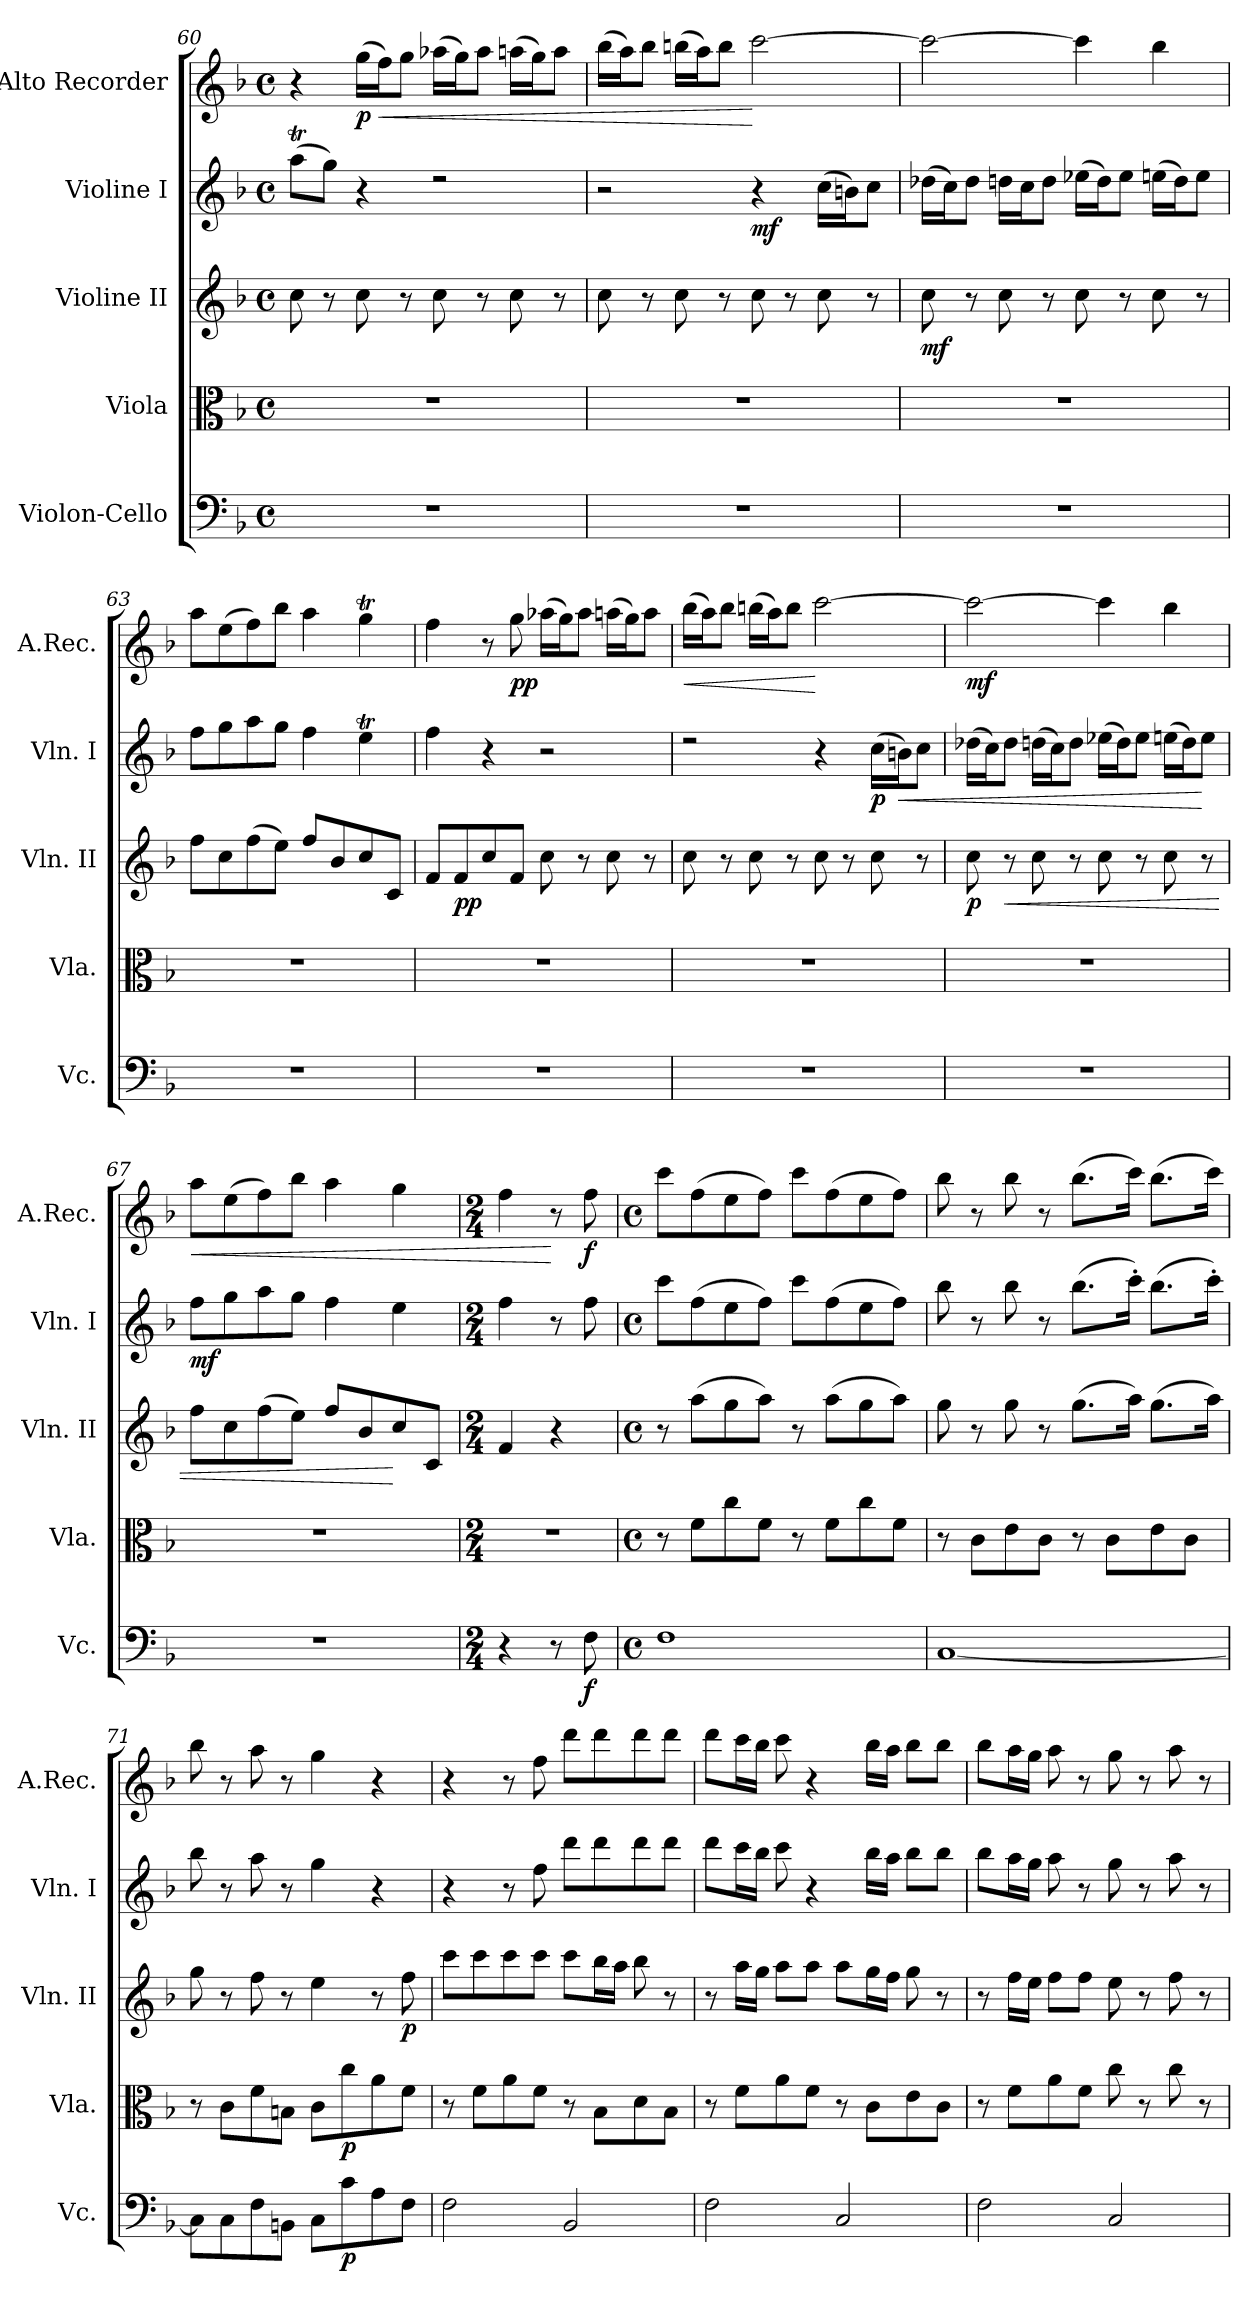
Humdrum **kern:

**kern	**dynam	**kern	**dynam	**kern	**dynam	**kern	**dynam	**kern	**dynam
*part5	*part5	*part4	*part4	*part3	*part3	*part2	*part2	*part1	*part1
*staff5	*staff5	*staff4	*staff4	*staff3	*staff3	*staff2	*staff2	*staff1	*staff1
*I"Violon-Cello	*	*I"Viola	*	*I"Violine II	*	*I"Violine I	*	*I"Alto Recorder	*
*I'Vc.	*	*I'Vla.	*	*I'Vln. II	*	*I'Vln. I	*	*I'A.Rec.	*
*clefF4	*	*clefC3	*	*clefG2	*	*clefG2	*	*clefG2	*
*k[b-]	*	*k[b-]	*	*k[b-]	*	*k[b-]	*	*k[b-]	*
*M4/4	*	*M4/4	*	*M4/4	*	*M4/4	*	*M4/4	*
*met(c)	*	*met(c)	*	*met(c)	*	*met(c)	*	*met(c)	*
=60	=60	=60	=60	=60	=60	=60	=60	=60	=60
1r	.	1r	.	8cc\	.	(>8aat\L	.	4r	.
.	.	.	.	8r	.	8gg\J)	.	.	.
!	!	!	!	!	!	!	!	!	!LO:DY:b
.	.	.	.	8cc\	.	4r	.	(>16gg\LL	p
!	!	!	!	!	!	!	!	!	!LO:HP:b
.	.	.	.	.	.	.	.	16ff\J)	<
.	.	.	.	8r	.	.	.	8gg\J	.
.	.	.	.	8cc\	.	2rdd	.	(>16aa-X\LL	.
.	.	.	.	.	.	.	.	16gg\J)	.
.	.	.	.	8r	.	.	.	8aa-\J	.
.	.	.	.	8cc\	.	.	.	(>16aan\LL	.
.	.	.	.	.	.	.	.	16gg\J)	.
.	.	.	.	8r	.	.	.	8aa\J	.
!!LO:LB:g=z
=61	=61	=61	=61	=61	=61	=61	=61	=61	=61
1r	.	1r	.	8cc\	.	2r	.	(>16bb-\LL	.
.	.	.	.	.	.	.	.	16aa\J)	.
.	.	.	.	8r	.	.	.	8bb-\J	.
.	.	.	.	8cc\	.	.	.	(>16bbn\LL	.
.	.	.	.	.	.	.	.	16aa\J)	.
.	.	.	.	8r	.	.	.	8bb\J	.
!	!	!	!	!	!	!	!LO:DY:b	!	!
.	.	.	.	8cc\	.	4r	mf	[2ccc\	[
.	.	.	.	8r	.	.	.	.	.
.	.	.	.	8cc\	.	(>16cc\LL	.	.	.
.	.	.	.	.	.	16bn\J)	.	.	.
.	.	.	.	8r	.	8cc\J	.	.	.
=62	=62	=62	=62	=62	=62	=62	=62	=62	=62
!	!	!	!	!	!LO:DY:b	!	!	!	!
1r	.	1r	.	8cc\	mf	(>16dd-X\LL	.	2ccc\_	.
.	.	.	.	.	.	16cc\J)	.	.	.
.	.	.	.	8r	.	8dd-\J	.	.	.
.	.	.	.	8cc\	.	16ddn\LL	.	.	.
.	.	.	.	.	.	16cc\J	.	.	.
.	.	.	.	8r	.	8dd\J	.	.	.
.	.	.	.	8cc\	.	(>16ee-X\LL	.	4ccc\]	.
.	.	.	.	.	.	16dd\J)	.	.	.
.	.	.	.	8r	.	8ee-\J	.	.	.
.	.	.	.	8cc\	.	(>16een\LL	.	4bb-\	.
.	.	.	.	.	.	16dd\J)	.	.	.
.	.	.	.	8r	.	8ee\J	.	.	.
=63	=63	=63	=63	=63	=63	=63	=63	=63	=63
1r	.	1r	.	8ff\L	.	8ff\L	.	8aa\L	.
.	.	.	.	8cc\	.	8gg\	.	(>8ee\	.
.	.	.	.	(>8ff\	.	8aa\	.	8ff\)	.
.	.	.	.	8ee\J)	.	8gg\J	.	8bb-\J	.
.	.	.	.	8ff/L	.	4ff\	.	4aa\	.
.	.	.	.	8b-/	.	.	.	.	.
.	.	.	.	8cc/	.	4eet\	.	4ggT\	.
.	.	.	.	8c/J	.	.	.	.	.
=64	=64	=64	=64	=64	=64	=64	=64	=64	=64
1r	.	1r	.	8f/L	.	4ff\	.	4ff\	.
!	!	!	!	!	!LO:DY:b	!	!	!	!
.	.	.	.	8f/	pp	.	.	.	.
.	.	.	.	8cc/	.	4r	.	8r	.
!	!	!	!	!	!	!	!	!	!LO:DY:b
.	.	.	.	8f/J	.	.	.	8gg\	pp
.	.	.	.	8cc\	.	2r	.	(>16aa-X\LL	.
.	.	.	.	.	.	.	.	16gg\J)	.
.	.	.	.	8r	.	.	.	8aa-\J	.
.	.	.	.	8cc\	.	.	.	(>16aan\LL	.
.	.	.	.	.	.	.	.	16gg\J)	.
.	.	.	.	8r	.	.	.	8aa\J	.
=65	=65	=65	=65	=65	=65	=65	=65	=65	=65
!	!	!	!	!	!	!	!	!	!LO:HP:b
1r	.	1r	.	8cc\	.	2rdd	.	(>16bb-\LL	<
.	.	.	.	.	.	.	.	16aa\J)	.
.	.	.	.	8r	.	.	.	8bb-\J	.
.	.	.	.	8cc\	.	.	.	(>16bbn\LL	.
.	.	.	.	.	.	.	.	16aa\J)	.
.	.	.	.	8r	.	.	.	8bb\J	.
.	.	.	.	8cc\	.	4r	.	[2ccc\	[
.	.	.	.	8r	.	.	.	.	.
!	!	!	!	!	!	!	!LO:DY:b	!	!
.	.	.	.	8cc\	.	(>16cc\LL	p	.	.
!	!	!	!	!	!	!	!LO:HP:b	!	!
.	.	.	.	.	.	16bn\J)	<	.	.
.	.	.	.	8r	.	8cc\J	.	.	.
!!LO:PB:g=z
=66	=66	=66	=66	=66	=66	=66	=66	=66	=66
!	!	!	!	!	!LO:DY:b	!	!	!	!LO:DY:b
1r	.	1r	.	8cc\	p	(>16dd-X\LL	.	2ccc\_	mf
.	.	.	.	.	.	16cc\J)	.	.	.
!	!	!	!	!	!LO:HP:b	!	!	!	!
.	.	.	.	8r	<	8dd-\J	.	.	.
.	.	.	.	8cc\	.	(>16ddn\LL	.	.	.
.	.	.	.	.	.	16cc\J)	.	.	.
.	.	.	.	8r	.	8dd\J	.	.	.
.	.	.	.	8cc\	.	(>16ee-X\LL	.	4ccc\]	.
.	.	.	.	.	.	16dd\J)	.	.	.
.	.	.	.	8r	.	8ee-\J	.	.	.
.	.	.	.	8cc\	.	(>16een\LL	.	4bb-\	.
.	.	.	.	.	.	16dd\J)	.	.	.
.	.	.	.	8r	.	8ee\J	[	.	.
=67	=67	=67	=67	=67	=67	=67	=67	=67	=67
!	!	!	!	!	!	!	!LO:DY:b	!	!LO:HP:b
1r	.	1r	.	8ff\L	.	8ff\L	mf	8aa\L	<
.	.	.	.	8cc\	.	8gg\	.	(>8ee\	.
.	.	.	.	(>8ff\	.	8aa\	.	8ff\)	.
.	.	.	.	8ee\J)	.	8gg\J	.	8bb-\J	.
.	.	.	.	8ff/L	.	4ff\	.	4aa\	.
.	.	.	.	8b-/	.	.	.	.	.
.	.	.	.	8cc/	[	4ee\	.	4gg\	.
.	.	.	.	8c/J	.	.	.	.	.
=68	=68	=68	=68	=68	=68	=68	=68	=68	=68
*M2/4	*	*M2/4	*	*M2/4	*	*M2/4	*	*M2/4	*
4r	.	2re	.	4f/	.	4ff\	.	4ff\	.
8r	.	.	.	4r	.	8r	.	8r	[
!	!LO:DY:b	!	!	!	!	!	!	!	!LO:DY:b
8F\	f	.	.	.	.	8ff\	.	8ff\	f
=69	=69	=69	=69	=69	=69	=69	=69	=69	=69
*M4/4	*	*M4/4	*	*M4/4	*	*M4/4	*	*M4/4	*
*met(c)	*	*met(c)	*	*met(c)	*	*met(c)	*	*met(c)	*
1F	.	8r	.	8r	.	8ccc\L	.	8ccc\L	.
.	.	8f\L	.	(>8aa\L	.	(>8ff\	.	(>8ff\	.
.	.	8cc\	.	8gg\	.	8ee\	.	8ee\	.
.	.	8f\J	.	8aa\J)	.	8ff\J)	.	8ff\J)	.
.	.	8r	.	8r	.	8ccc\L	.	8ccc\L	.
.	.	8f\L	.	(>8aa\L	.	(>8ff\	.	(>8ff\	.
.	.	8cc\	.	8gg\	.	8ee\	.	8ee\	.
.	.	8f\J	.	8aa\J)	.	8ff\J)	.	8ff\J)	.
=70	=70	=70	=70	=70	=70	=70	=70	=70	=70
[1C	.	8r	.	8gg\	.	8bb-\	.	8bb-\	.
.	.	8c\L	.	8r	.	8r	.	8r	.
.	.	8e\	.	8gg\	.	8bb-\	.	8bb-\	.
.	.	8c\J	.	8r	.	8r	.	8r	.
.	.	8r	.	(>8.gg\L	.	(>8.bb-\L	.	(>8.bb-\L	.
.	.	8c\L	.	.	.	.	.	.	.
.	.	.	.	16aa\Jk)	.	16ccc'\Jk)	.	16ccc\Jk)	.
.	.	8e\	.	(>8.gg\L	.	(>8.bb-\L	.	(>8.bb-\L	.
.	.	8c\J	.	.	.	.	.	.	.
.	.	.	.	16aa\Jk)	.	16ccc'\Jk)	.	16ccc\Jk)	.
!!LO:LB:g=z
=71	=71	=71	=71	=71	=71	=71	=71	=71	=71
8C\L]	.	8r	.	8gg\	.	8bb-\	.	8bb-\	.
8C\	.	8c\L	.	8r	.	8r	.	8r	.
8F\	.	8f\	.	8ff\	.	8aa\	.	8aa\	.
8BBn\J	.	8Bn\J	.	8r	.	8r	.	8r	.
8C\L	.	8c\L	.	4ee\	.	4gg\	.	4gg\	.
!	!LO:DY:b	!	!LO:DY:b	!	!	!	!	!	!
8c\	p	8cc\	p	.	.	.	.	.	.
8A\	.	8a\	.	8r	.	4r	.	4r	.
!	!	!	!	!	!LO:DY:b	!	!	!	!
8F\J	.	8f\J	.	8ff\	p	.	.	.	.
=72	=72	=72	=72	=72	=72	=72	=72	=72	=72
2F\	.	8r	.	8ccc\L	.	4r	.	4r	.
.	.	8f\L	.	8ccc\	.	.	.	.	.
.	.	8a\	.	8ccc\	.	8r	.	8r	.
.	.	8f\J	.	8ccc\J	.	8ff\	.	8ff\	.
2BB-/	.	8r	.	8ccc\L	.	8ddd\L	.	8ddd\L	.
.	.	8B-\L	.	16bb-\L	.	8ddd\	.	8ddd\	.
.	.	.	.	16aa\JJ	.	.	.	.	.
.	.	8d\	.	8bb-\	.	8ddd\	.	8ddd\	.
.	.	8B-\J	.	8r	.	8ddd\J	.	8ddd\J	.
=73	=73	=73	=73	=73	=73	=73	=73	=73	=73
2F\	.	8r	.	8r	.	8ddd\L	.	8ddd\L	.
.	.	8f\L	.	16aa\LL	.	16ccc\L	.	16ccc\L	.
.	.	.	.	16gg\JJ	.	16bb-\JJ	.	16bb-\JJ	.
.	.	8a\	.	8aa\L	.	8ccc\	.	8ccc\	.
.	.	8f\J	.	8aa\J	.	4r	.	4r	.
2C/	.	8r	.	8aa\L	.	.	.	.	.
.	.	8c\L	.	16gg\L	.	16bb-\LL	.	16bb-\LL	.
.	.	.	.	16ff\JJ	.	16aa\JJ	.	16aa\JJ	.
.	.	8e\	.	8gg\	.	8bb-\L	.	8bb-\L	.
.	.	8c\J	.	8r	.	8bb-\J	.	8bb-\J	.
=74	=74	=74	=74	=74	=74	=74	=74	=74	=74
2F\	.	8r	.	8r	.	8bb-\L	.	8bb-\L	.
.	.	8f\L	.	16ff\LL	.	16aa\L	.	16aa\L	.
.	.	.	.	16ee\JJ	.	16gg\JJ	.	16gg\JJ	.
.	.	8a\	.	8ff\L	.	8aa\	.	8aa\	.
.	.	8f\J	.	8ff\J	.	8r	.	8r	.
2C/	.	8cc\	.	8ee\	.	8gg\	.	8gg\	.
.	.	8r	.	8r	.	8r	.	8r	.
.	.	8cc\	.	8ff\	.	8aa\	.	8aa\	.
.	.	8r	.	8r	.	8r	.	8r	.
=	=	=	=	=	=	=	=	=	=
*-	*-	*-	*-	*-	*-	*-	*-	*-	*-
